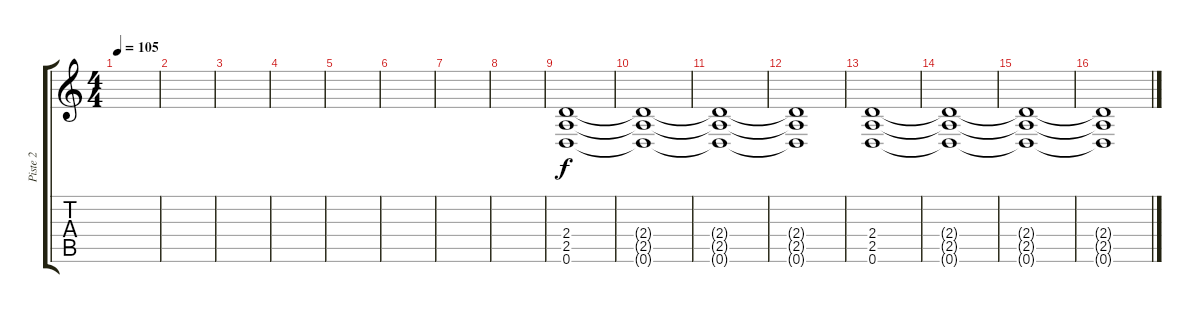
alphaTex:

\track ("Piste 2" "Piste 2") {instrument distortionguitar}
\staff {score tabs}
\tuning (D4 A3 F3 C3 G2 D2) {hide}
\ts (4 4)
\tempo 105
\clef g2
\ks c
|
|
|
|
|
|
|
|
(2.4 2.5 0.6).1 |
(2.4{t} 2.5{t} 0.6{t}).1 |
(2.4{t} 2.5{t} 0.6{t}).1 |
(2.4{t} 2.5{t} 0.6{t}).1 |
(2.4 2.5 0.6).1 |
(2.4{t} 2.5{t} 0.6{t}).1 |
(2.4{t} 2.5{t} 0.6{t}).1 |
(2.4{t} 2.5{t} 0.6{t}).1
